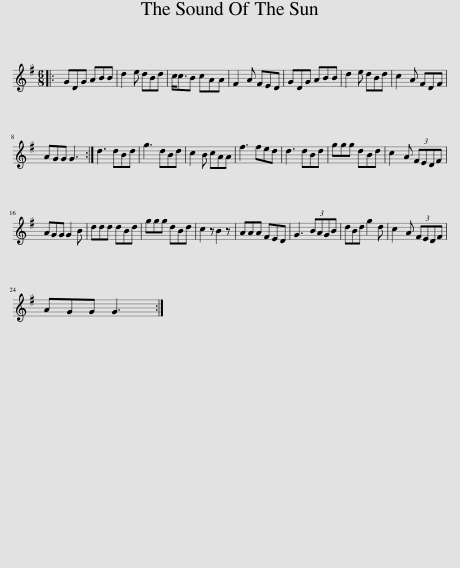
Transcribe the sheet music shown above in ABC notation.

X:1
L:1/8
M:6/8
I:linebreak $
K:G
V:1 treble
V:1
|: GDG ABB | d2 e dBd | c<cB cAA | F2 A FED | GDG ABB | %5
 d2 e dBd | c2 A FDF |$ AGG G3 :| d3 dBd | g3 dBd | %10
 c2 B cAA | f3 fed | d3 dBd | ggg dBd | c2 A (3FEDF |$ %15
 AGG G2 B | ddd dBd | ggg dBd | c2 z B2 z | AAA FED | %20
 G3 (3BAGB | dBd g2 d | c2 A (3FEDF |$ AGG G3 :| %24
